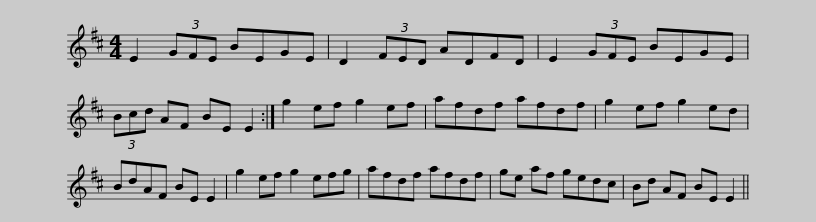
X:1
L:1/8
M:4/4
I:linebreak $
K:D
V:1 treble
V:1
 E2 (3GFE BEGE | D2 (3FED ADFD | E2 (3GFE BEGE | (3Bcd AF BE E2 :| g2 ef g2 ef |$ %5
 afdf afdf | g2 ef g2 ed | BdAF BE E2 | g2 ef g2 efg | afdf afdf | %10
 ge af gedc |$ Bd AF BE E2 || %12
